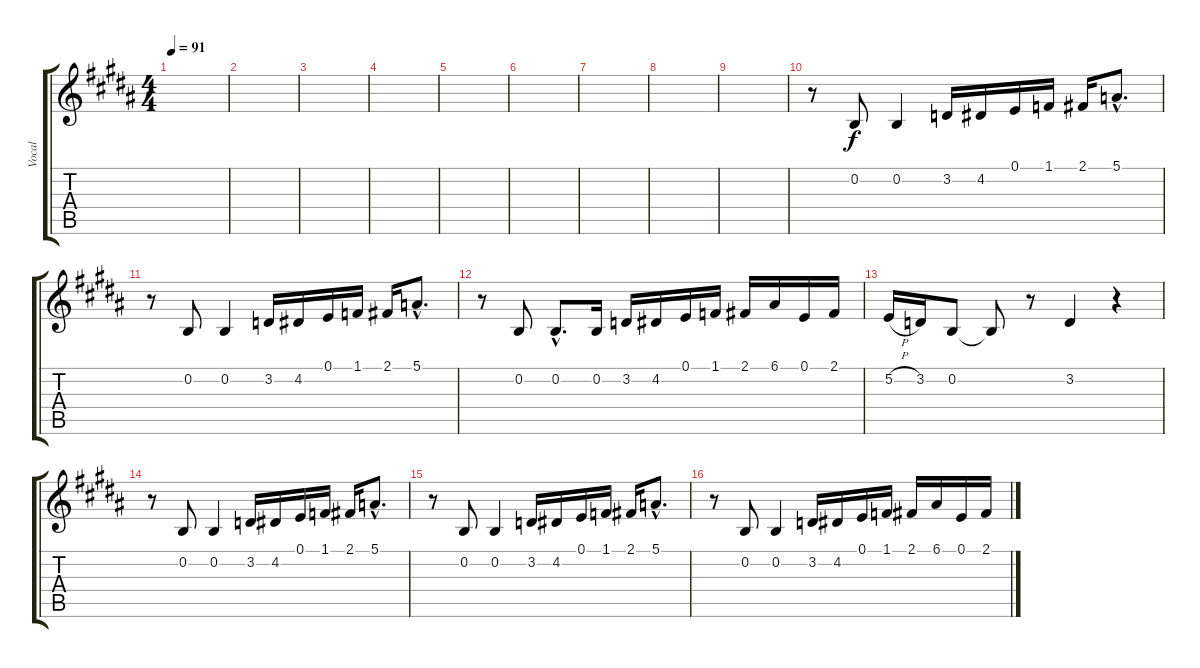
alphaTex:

\track ("Vocal" "Vocal") {instrument reedorgan}
\staff {score tabs}
\tuning (E4 B3 G3 D3 A2 E2) {hide}
\ts (4 4)
\tempo 91
\clef g2
\ks b
|
|
|
|
|
|
|
|
|
r.8 0.2.8 0.2.4 3.2.16 4.2.16 0.1.16 1.1.16 2.1.16 5.1{hac}.8{d} |
r.8 0.2.8 0.2.4 3.2.16 4.2.16 0.1.16 1.1.16 2.1.16 5.1{hac}.8{d} |
r.8 0.2.8 0.2{hac}.8{d} 0.2.16 3.2.16 4.2.16 0.1.16 1.1.16 2.1.16 6.1.16 0.1.16 2.1.16 |
5.2{h}.16 3.2.16 0.2.8 0.2{t}.8 r.8 3.2.4 r.4 |
r.8 0.2.8 0.2.4 3.2.16 4.2.16 0.1.16 1.1.16 2.1.16 5.1{hac}.8{d} |
r.8 0.2.8 0.2.4 3.2.16 4.2.16 0.1.16 1.1.16 2.1.16 5.1{hac}.8{d} |
r.8 0.2.8 0.2.4 3.2.16 4.2.16 0.1.16 1.1.16 2.1.16 6.1.16 0.1.16 2.1.16
